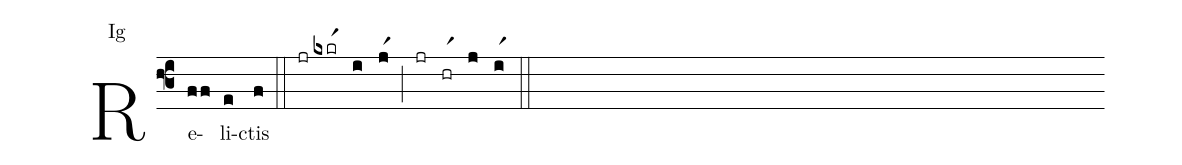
annotation: Ig;
%%
(f3)Re(ff)li(e)ctis(f) (::) (jr)(kxkrr1)(i)(jr1)(;)(jr)(hrr1)(j)(ir1)(::)
